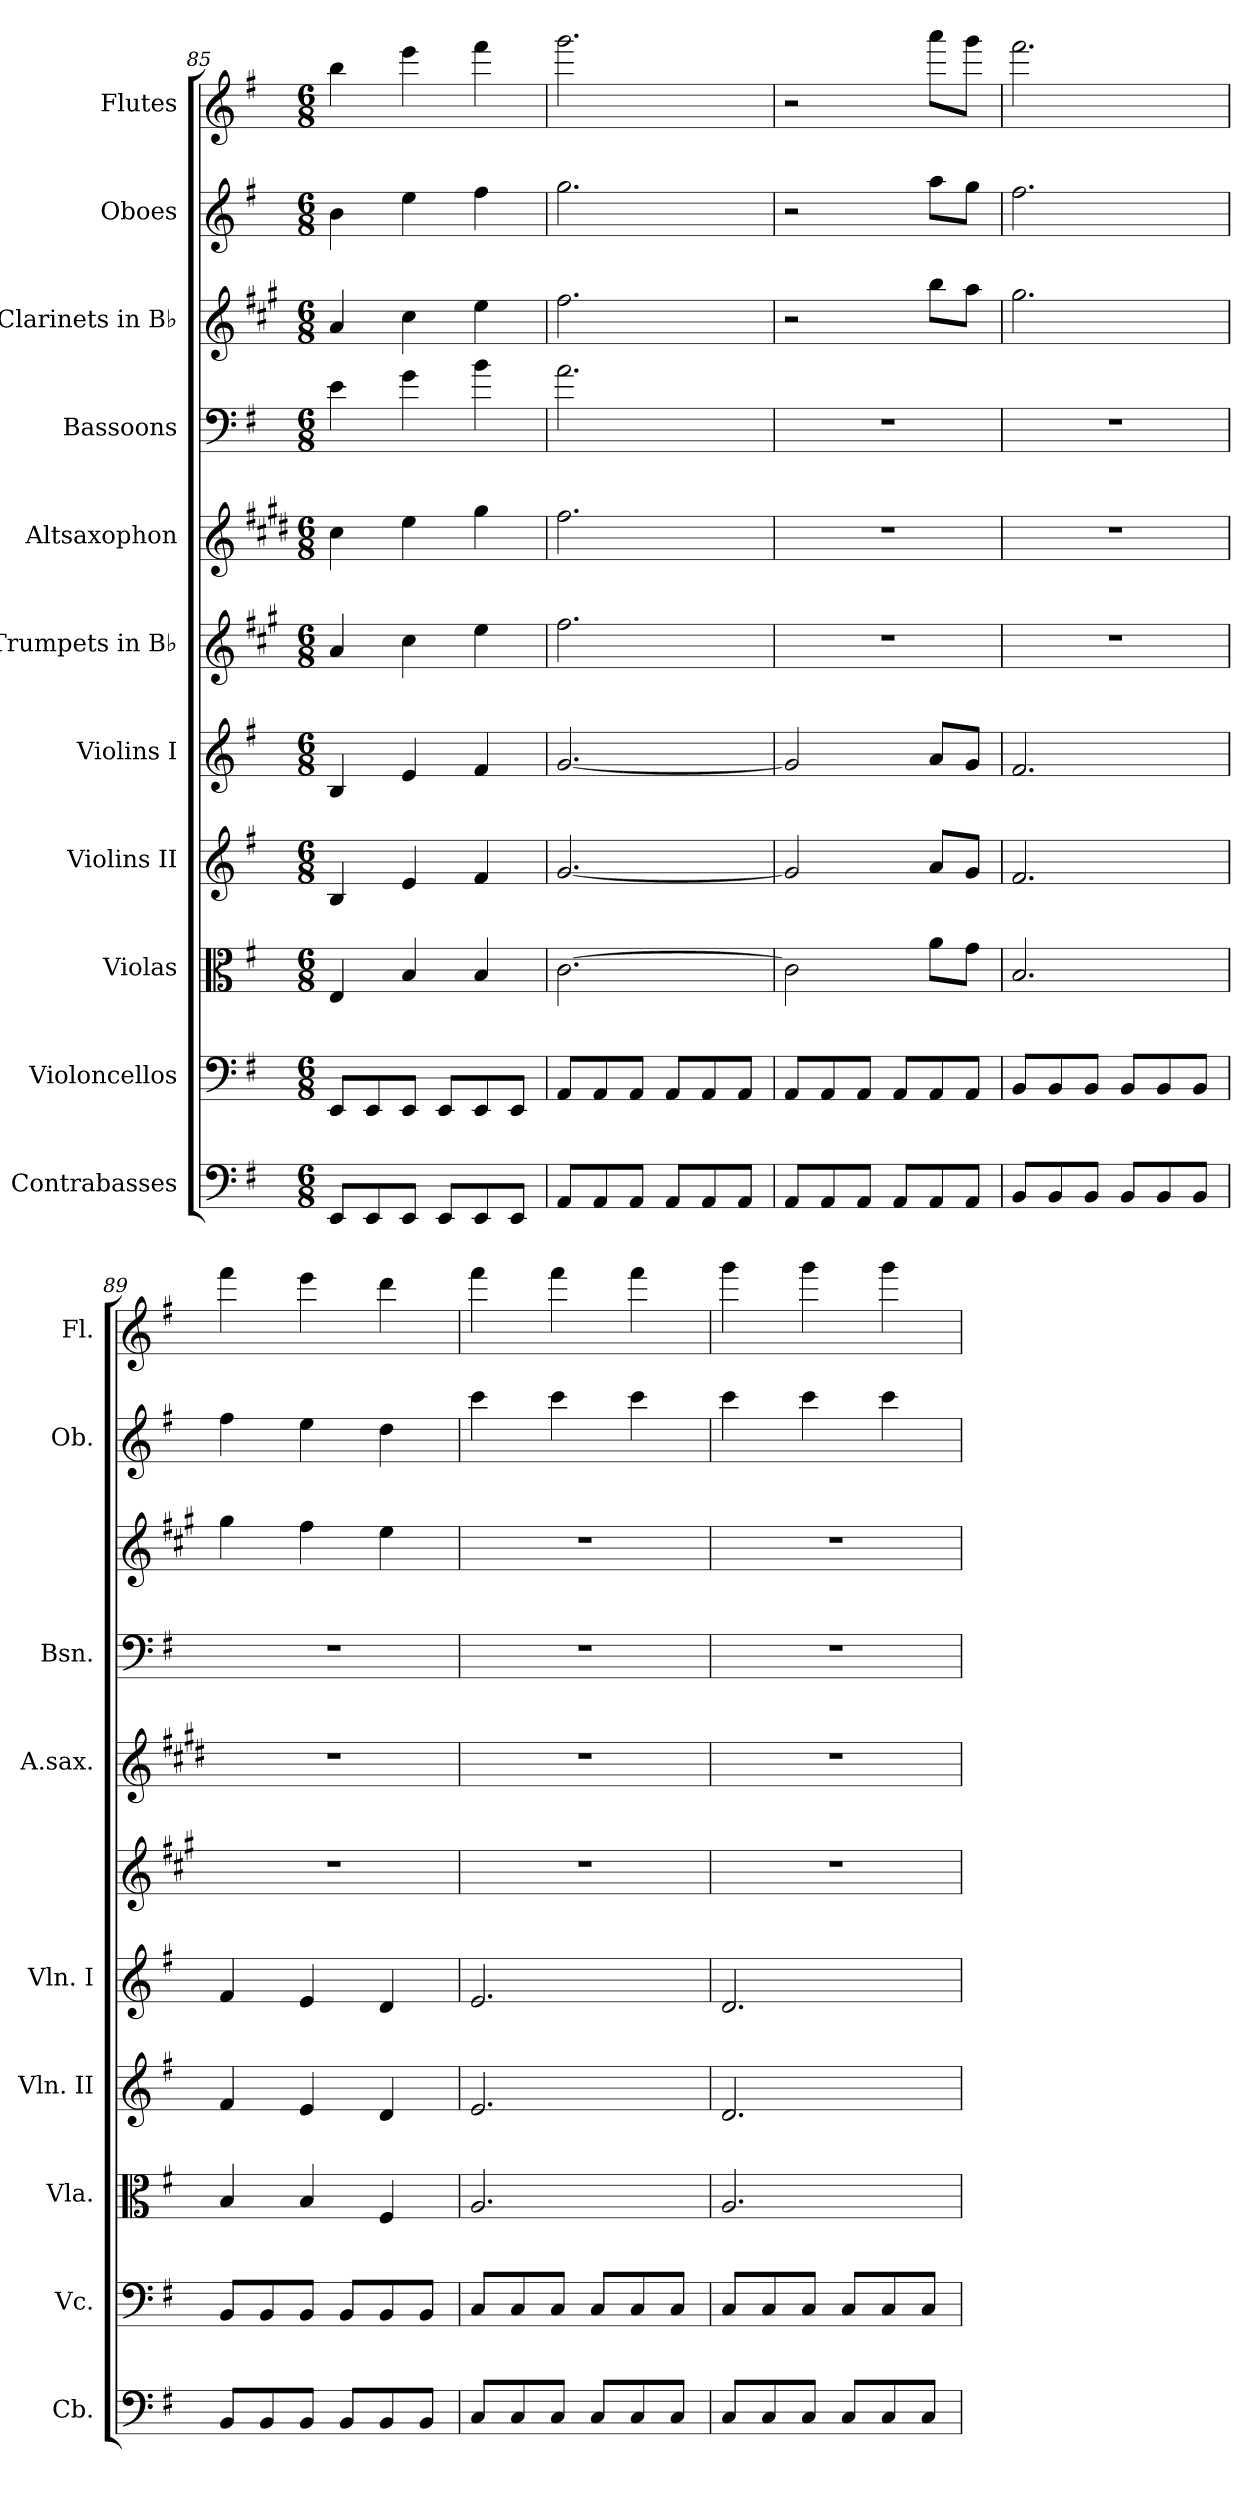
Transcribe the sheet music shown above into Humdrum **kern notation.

**kern	**kern	**kern	**kern	**kern	**kern	**kern	**kern	**kern	**kern	**kern
*part11	*part10	*part9	*part8	*part7	*part6	*part5	*part4	*part3	*part2	*part1
*staff11	*staff10	*staff9	*staff8	*staff7	*staff6	*staff5	*staff4	*staff3	*staff2	*staff1
*I"Contrabasses	*I"Violoncellos	*I"Violas	*I"Violins II	*I"Violins I	*I"Trumpets in B♭	*I"Altsaxophon	*I"Bassoons	*I"Clarinets in B♭	*I"Oboes	*I"Flutes
*I'Cb.	*I'Vc.	*I'Vla.	*I'Vln. II	*I'Vln. I	*	*I'A.sax.	*I'Bsn.	*	*I'Ob.	*I'Fl.
*clefF4	*clefF4	*clefC3	*clefG2	*clefG2	*clefG2	*clefG2	*clefF4	*clefG2	*clefG2	*clefG2
*ITrd7c12	*	*	*	*	*ITrd1c2	*ITrd5c9	*	*ITrd1c2	*	*
*k[f#]	*k[f#]	*k[f#]	*k[f#]	*k[f#]	*k[f#]	*k[f#]	*k[f#]	*k[f#]	*k[f#]	*k[f#]
*M6/8	*M6/8	*M6/8	*M6/8	*M6/8	*M6/8	*M6/8	*M6/8	*M6/8	*M6/8	*M6/8
=85	=85	=85	=85	=85	=85	=85	=85	=85	=85	=85
8EEE/L	8EE/L	4E/	4B/	4B/	4g/	4e\	4e\	4g/	4b\	4bb\
8EEE/	8EE/	.	.	.	.	.	.	.	.	.
8EEE/J	8EE/J	4B/	4e/	4e/	4b\	4g\	4g\	4b\	4ee\	4eee\
8EEE/L	8EE/L	.	.	.	.	.	.	.	.	.
8EEE/	8EE/	4B/	4f#/	4f#/	4dd\	4b\	4b\	4dd\	4ff#\	4fff#\
8EEE/J	8EE/J	.	.	.	.	.	.	.	.	.
=86	=86	=86	=86	=86	=86	=86	=86	=86	=86	=86
8AAA/L	8AA/L	[2.c\	[2.g/	[2.g/	2.ee\	2.a\	2.a\	2.ee\	2.gg\	2.ggg\
8AAA/	8AA/	.	.	.	.	.	.	.	.	.
8AAA/J	8AA/J	.	.	.	.	.	.	.	.	.
8AAA/L	8AA/L	.	.	.	.	.	.	.	.	.
8AAA/	8AA/	.	.	.	.	.	.	.	.	.
8AAA/J	8AA/J	.	.	.	.	.	.	.	.	.
!!LO:PB:g=z
=87	=87	=87	=87	=87	=87	=87	=87	=87	=87	=87
8AAA/L	8AA/L	2c\]	2g/]	2g/]	2.r	2.r	2.r	2r	2r	2r
8AAA/	8AA/	.	.	.	.	.	.	.	.	.
8AAA/J	8AA/J	.	.	.	.	.	.	.	.	.
8AAA/L	8AA/L	.	.	.	.	.	.	.	.	.
8AAA/	8AA/	8a\L	8a/L	8a/L	.	.	.	8aa\L	8aa\L	8aaa\L
8AAA/J	8AA/J	8g\J	8g/J	8g/J	.	.	.	8gg\J	8gg\J	8ggg\J
=88	=88	=88	=88	=88	=88	=88	=88	=88	=88	=88
8BBB/L	8BB/L	2.B/	2.f#/	2.f#/	2.r	2.r	2.r	2.ff#\	2.ff#\	2.fff#\
8BBB/	8BB/	.	.	.	.	.	.	.	.	.
8BBB/J	8BB/J	.	.	.	.	.	.	.	.	.
8BBB/L	8BB/L	.	.	.	.	.	.	.	.	.
8BBB/	8BB/	.	.	.	.	.	.	.	.	.
8BBB/J	8BB/J	.	.	.	.	.	.	.	.	.
=89	=89	=89	=89	=89	=89	=89	=89	=89	=89	=89
8BBB/L	8BB/L	4B/	4f#/	4f#/	2.r	2.r	2.r	4ff#\	4ff#\	4fff#\
8BBB/	8BB/	.	.	.	.	.	.	.	.	.
8BBB/J	8BB/J	4B/	4e/	4e/	.	.	.	4ee\	4ee\	4eee\
8BBB/L	8BB/L	.	.	.	.	.	.	.	.	.
8BBB/	8BB/	4F#/	4d/	4d/	.	.	.	4dd\	4dd\	4ddd\
8BBB/J	8BB/J	.	.	.	.	.	.	.	.	.
=90	=90	=90	=90	=90	=90	=90	=90	=90	=90	=90
8CC/L	8C/L	2.A/	2.e/	2.e/	2.r	2.r	2.r	2.r	4ccc\	4fff#\
8CC/	8C/	.	.	.	.	.	.	.	.	.
8CC/J	8C/J	.	.	.	.	.	.	.	4ccc\	4fff#\
8CC/L	8C/L	.	.	.	.	.	.	.	.	.
8CC/	8C/	.	.	.	.	.	.	.	4ccc\	4fff#\
8CC/J	8C/J	.	.	.	.	.	.	.	.	.
=91	=91	=91	=91	=91	=91	=91	=91	=91	=91	=91
8CC/L	8C/L	2.A/	2.d/	2.d/	2.r	2.r	2.r	2.r	4ccc\	4ggg\
8CC/	8C/	.	.	.	.	.	.	.	.	.
8CC/J	8C/J	.	.	.	.	.	.	.	4ccc\	4ggg\
8CC/L	8C/L	.	.	.	.	.	.	.	.	.
8CC/	8C/	.	.	.	.	.	.	.	4ccc\	4ggg\
8CC/J	8C/J	.	.	.	.	.	.	.	.	.
=	=	=	=	=	=	=	=	=	=	=
*-	*-	*-	*-	*-	*-	*-	*-	*-	*-	*-
